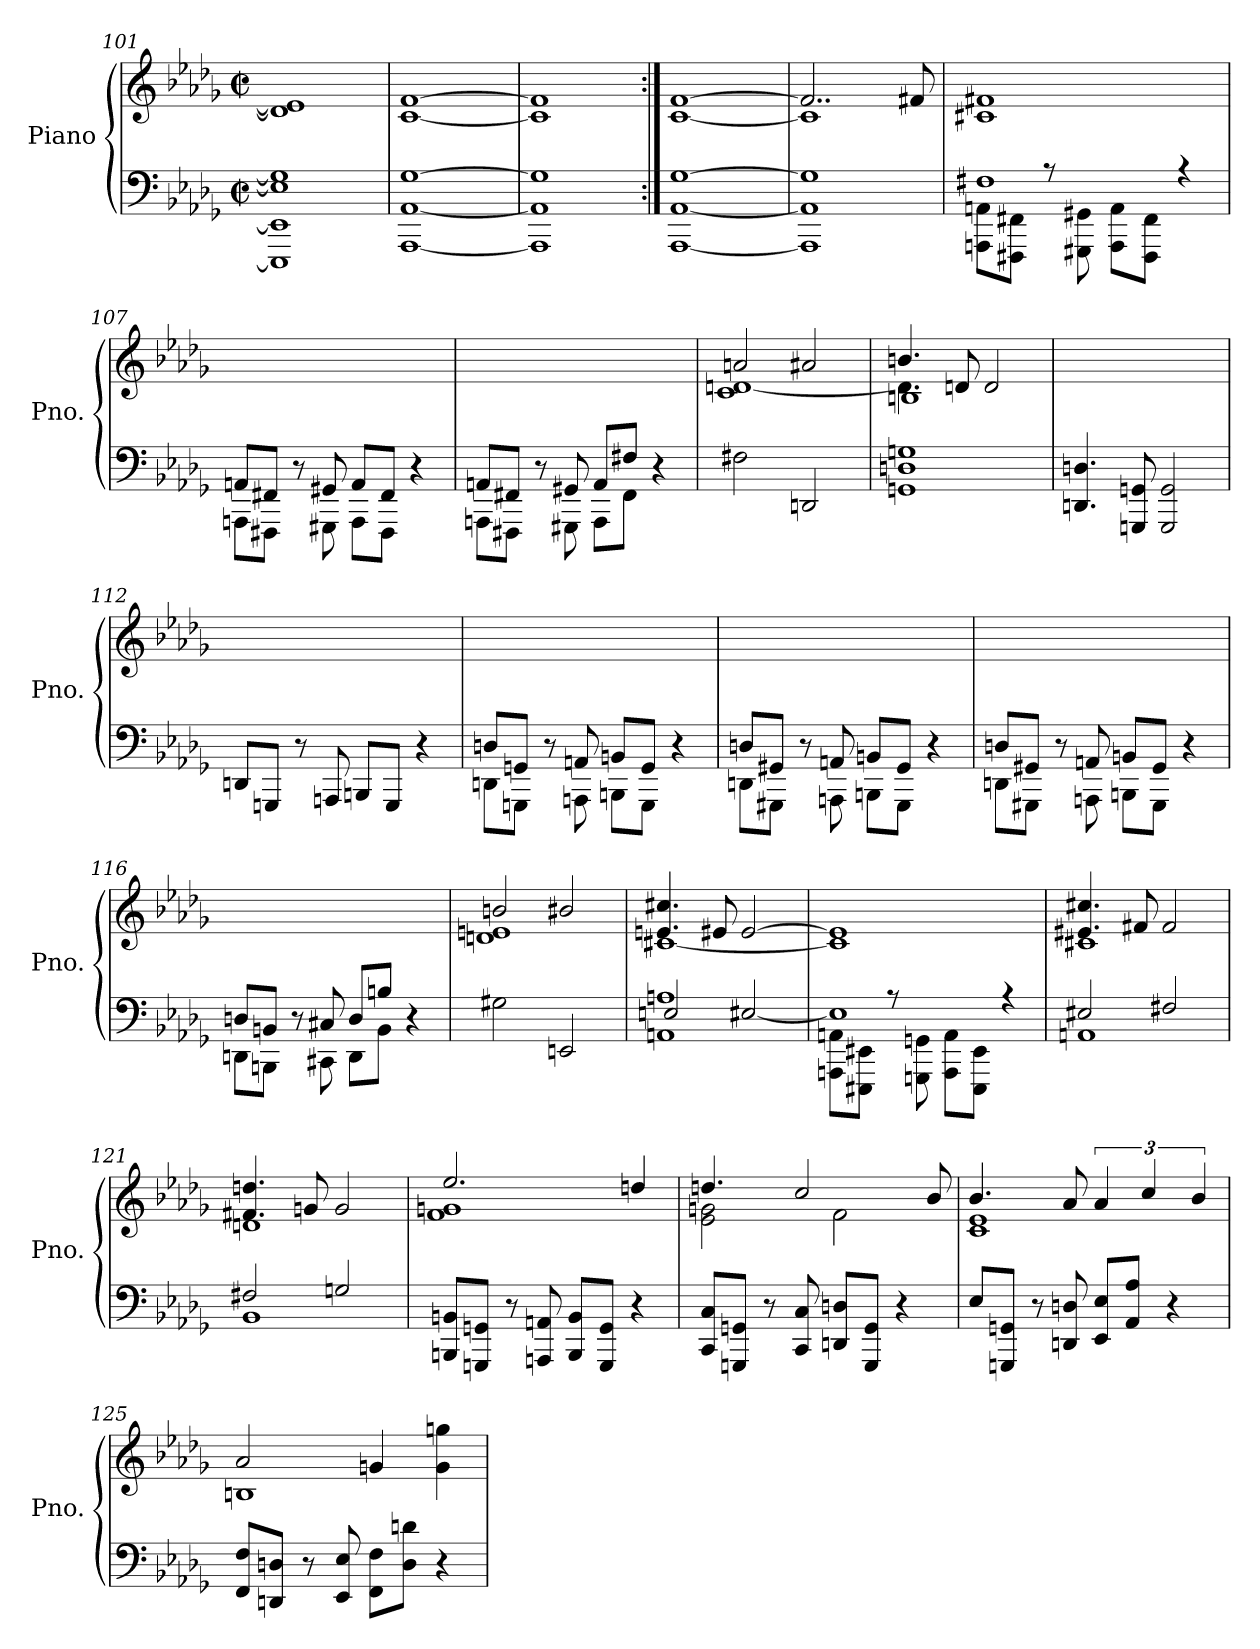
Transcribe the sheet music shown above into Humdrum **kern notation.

**kern	**kern
*part1	*part1
*staff2	*staff1
*I"Piano	*
*I'Pno.	*
*clefF4	*clefG2
*k[b-e-a-d-g-]	*k[b-e-a-d-g-]
*M2/2	*M2/2
*met(c|)	*met(c|)
=101	=101
1EEE-] 1EE-] 1E-] 1G]	1d-] 1e-]
=102	=102
[1AAA- [1AA- [1G-	[1c [1f
=103	=103
1AAA-] 1AA-] 1G-]	1c] 1f]
=104:|!	=104:|!
[1AAA- [1AA- [1G-	[1c [1f
=105	=105
*	*^
1AAA-] 1AA-] 1G-]	2..f/]	1c]
.	8f#X/	.
*	*v	*v
=106	=106
*^	*
1F#X	8AAAn\ 8AAn\L	1c#X 1f#X
.	8FFF#X\ 8FF#X\J	.
.	8rA	.
.	8GGG#X\ 8GG#X\	.
.	8AAA\ 8AA\L	.
.	8FFF#\ 8FF#\J	.
.	4rA	.
=107	=107	=107
8AAn/L	8AAAn\L	1ryy
8FF#X/J	8FFF#X\J	.
8r	8ryy	.
8GG#X/	8GGG#X\	.
8AA/L	8AAA\L	.
8FF#/J	8FFF#\J	.
4r	4ryy	.
!!LO:LB:g=z
=108	=108	=108
8AAn/L	8AAAn\L	1ryy
8FF#X/J	8FFF#X\J	.
8r	8ryy	.
8GG#X/	8GGG#X\	.
8AA/L	8AAA\L	.
8F#X/J	8FF#\J	.
4r	4ryy	.
*v	*v	*
=109	=109
*	*^
2F#X\	2an/	1c [1dn
2DDn/	2a#X/	.
=110	=110	=110
*	*	*^
1GGn 1Dn 1Gn	4.bn/	4.d\]	1Bn
.	8dn/	8ryy	.
.	2d/	2ryy	.
*	*v	*v	*v
=111	=111
4.DDn/ 4.Dn/	1ryy
8GGGn/ 8GGn/	.
2GGG/ 2GG/	.
=112	=112
8DDn/L	1ryy
8GGGn/J	.
8r	.
8AAAn/	.
8BBBn/L	.
8GGG/J	.
4r	.
=113	=113
*^	*
8Dn/L	8DDn\L	1ryy
8GGn/J	8GGGn\J	.
8r	8ryy	.
8AAn/	8AAAn\	.
8BBn/L	8BBBn\L	.
8GG/J	8GGG\J	.
4r	4ryy	.
!!LO:LB:g=z
=114	=114	=114
8Dn/L	8DDn\L	1ryy
8GG#X/J	8GGG#X\J	.
8r	8ryy	.
8AAn/	8AAAn\	.
8BBn/L	8BBBn\L	.
8GG#/J	8GGG#\J	.
4r	4ryy	.
=115	=115	=115
8Dn/L	8DDn\L	1ryy
8GG#X/J	8GGG#X\J	.
8r	8ryy	.
8AAn/	8AAAn\	.
8BBn/L	8BBBn\L	.
8GG#/J	8GGG#\J	.
4r	4ryy	.
=116	=116	=116
8Dn/L	8DDn\L	1ryy
8BBn/J	8BBBn\J	.
8r	8ryy	.
8C#X/	8CC#X\	.
8D/L	8DD\L	.
8Bn/J	8BB\J	.
4r	4ryy	.
*v	*v	*
=117	=117
*	*^
2G#X\	2bn/	1dn 1en
2EEn/	2b#X/	.
=118	=118	=118
*^	*	*
1AAn 1An	2En/	4.en/ 4.cc#X/	[1c#X
.	.	8e#X/	.
.	[2E#X/	[2e#/	.
*	*	*v	*v
=119	=119	=119
1E#]	8AAAn\ 8AAn\L	1c#] 1e#]
.	8EEE#X\ 8EE#X\J	.
.	8rA	.
.	8GGGn\ 8GGn\	.
.	8AAA\ 8AA\L	.
.	8EEE#\ 8EE#\J	.
.	4rA	.
!!LO:LB:g=z
=120	=120	=120
*	*	*^
2E#X/	1AAn	4.e#X/ 4.cc#X/	1c#X
.	.	8f#X/	.
2F#X/	.	2f#/	.
=121	=121	=121	=121
2F#X/	1BB-	4.f#X/ 4.ddn/	1dn
.	.	8gn/	.
2Gn/	.	2g/	.
*v	*v	*	*
=122	=122	=122
8BBBn/ 8BBn/L	2.ee-/	1f 1gn
8GGGn/ 8GGn/J	.	.
8r	.	.
8AAAn/ 8AAn/	.	.
8BBB/ 8BB/L	.	.
8GGG/ 8GG/J	.	.
4r	4ddn/	.
=123	=123	=123
8CC/ 8C/L	4.ddn/	2e-\ 2gn\
8GGGn/ 8GGn/J	.	.
8r	.	.
8CC/ 8C/	2cc/	.
8DDn/ 8Dn/L	.	2f\
8GGG/ 8GG/J	.	.
4r	.	.
.	8b-/	.
=124	=124	=124
8E-/L	4.b-/	1c 1e-
8GGGn/ 8GGn/J	.	.
8r	.	.
8DDn/ 8Dn/	8a-/	.
8EE-/ 8E-/L	6a-/	.
8AA-/ 8A-/J	.	.
.	6cc/	.
4r	.	.
.	6b-/	.
=125	=125	=125
8FF/ 8F/L	2a-/	1Bn
8DDn/ 8Dn/J	.	.
8r	.	.
8EE-/ 8E-/	.	.
8FF\ 8F\L	4gn/	.
8D\ 8dn\J	.	.
4r	4g\ 4ggn\	.
*	*v	*v
=	=
*-	*-
